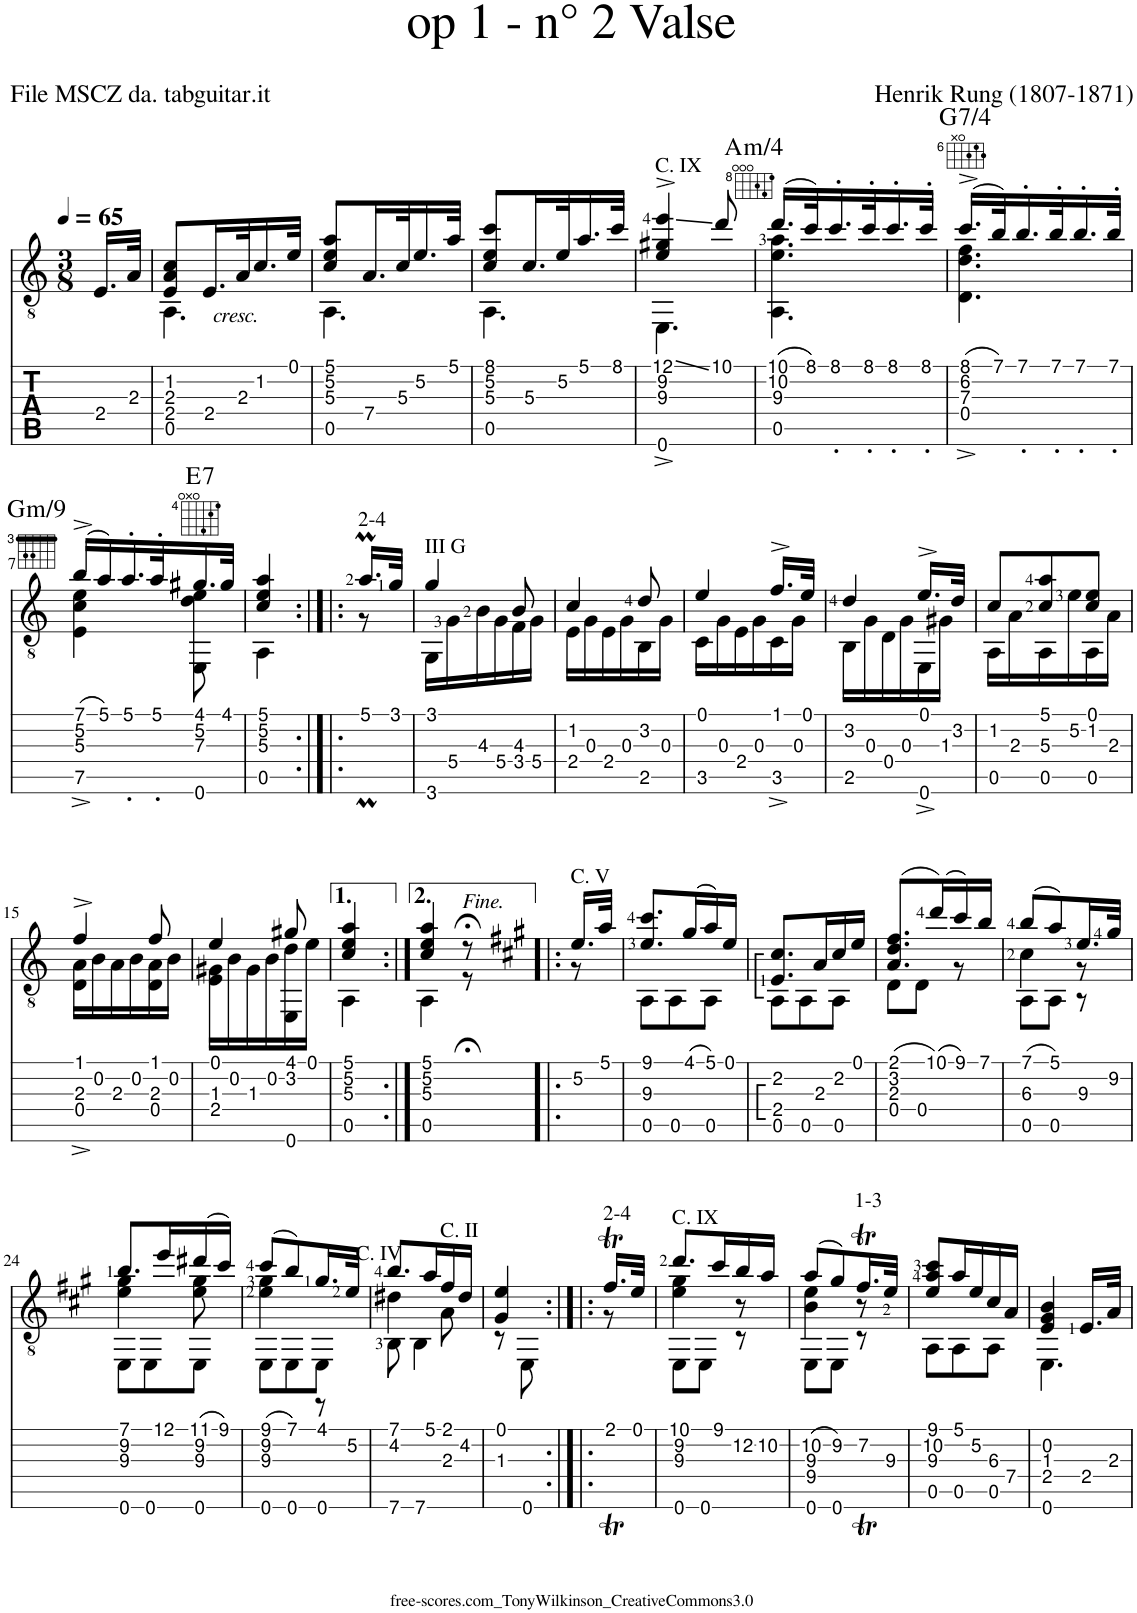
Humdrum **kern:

**kern	**kern	**harte
*part1	*part1	*part1
*staff2	*staff1	*
*I"Guitar	*	*
*I'Guit.	*	*
*stria6	*	*
*	*clefGv2	*
*k[]	*k[]	*
*M3/8	*M3/8	*
*MM65	*MM65	*
=	=	=
16.ELL	16.E/LL	.
32AJJk	32A/JJk	.
=1	=1	=1
*^	*^	*
8E\ 8A\ 8c\L	4.AA	8E/ 8A/ 8c/L	4.AA\	.
!LO:TX:a:i:t=cresc.	!	!	!	!
16.EL	.	16.E/L	.	.
32AK	.	32A/K	.	.
16.c	.	16.c/	.	.
32eJJk	.	32e/JJk	.	.
=2	=2	=2	=2	=2
8c\ 8e\ 8a\L	4.AA	8c/ 8e/ 8a/L	4.AA\	.
16.AL	.	16.A/L	.	.
32cK	.	32c/K	.	.
16.e	.	16.e/	.	.
32aJJk	.	32a/JJk	.	.
=3	=3	=3	=3	=3
8c\ 8e\ 8cc\L	4.AA	8c/ 8e/ 8cc/L	4.AA\	.
16.cL	.	16.c/L	.	.
32eK	.	32e/K	.	.
16.a	.	16.a/	.	.
32ccJJk	.	32cc/JJk	.	.
=4	=4	=4	=4	=4
!	!	!LO:TX:a:t=C. IX	!	!
4e^ 4g#^ 4ee^	4.EE	4e/^ 4g#X/^ 4ee/^	4.EE\	.
8dd	.	8dd/	.	.
=5	=5	=5	=5	=5
!	!	!	!	!LO:H:kt=m
16.ddLL	4.AA 4.e 4.a	(16.dd/LL	4.AA\ 4.e\ 4.a\	A:min(4)
32ccK	.	32cc/K)	.	.
16.cc'	.	16.cc'/	.	.
32cc'K	.	32cc'/K	.	.
16.cc'	.	16.cc'/	.	.
32cc'JJk	.	32cc'/JJk	.	.
=6	=6	=6	=6	=6
!	!	!	!	!LO:H:kt=7/4
16.cc^LL	4.D 4.d 4.f	(16.cc^/LL	4.D\ 4.d\ 4.f\	G:maj
32bK	.	32b/K)	.	.
16.b'	.	16.b'/	.	.
32b'K	.	32b'/K	.	.
16.b'	.	16.b'/	.	.
32b'JJk	.	32b'/JJk	.	.
!!LO:LB:g=z	!!
=7	=7	=7	=7	=7
!	!	!	!	!LO:H:kt=m9
16b^LL	4E 4c 4e	(16b^/LL	4E\ 4c\ 4e\	G:min9
16a	.	16a/)	.	.
16.a'	.	16.a'/	.	.
32a'K	.	32a'/K	.	.
!	!	!	!	!LO:H:kt=7
16.g#	8EE 8d 8e	16.g#X/	8EE\ 8d\ 8e\	E:7
32g#JJk	.	32g#/JJk	.	.
=8	=8	=8	=8	=8
4c 4e 4a	4AA	4c/ 4e/ 4a/	4AA\	.
=9:|!|:	=9:|!|:	=9:|!|:	=9:|!|:	=9:|!|:
!	!	!LO:TX:a:t=2-4	!	!
16.aMLL	8r	16.aM/LL	8r	.
32gJJk	.	32g/JJk	.	.
=10	=10	=10	=10	=10
!	!	!LO:TX:a:t=III G	!	!
4g	16GGLL	4g/	16GG\LL	.
.	16G	.	16G\	.
.	16B	.	16B\	.
.	16G	.	16G\	.
8B	16F	8B/	16F\	.
.	16GJJ	.	16G\JJ	.
=11	=11	=11	=11	=11
4c	16ELL	4c/	16E\LL	.
.	16G	.	16G\	.
.	16E	.	16E\	.
.	16G	.	16G\	.
8d	16BB	8d/	16BB\	.
.	16GJJ	.	16G\JJ	.
=12	=12	=12	=12	=12
4e	16CLL	4e/	16C\LL	.
.	16G	.	16G\	.
.	16E	.	16E\	.
.	16G	.	16G\	.
16.f^LL	16C	16.f^/LL	16C\	.
.	16GJJ	.	16G\JJ	.
32eJJk	.	32e/JJk	.	.
=13	=13	=13	=13	=13
4d	16BBLL	4d/	16BB\LL	.
.	16G	.	16G\	.
.	16D	.	16D\	.
.	16G	.	16G\	.
16.e^LL	16EE	16.e^/LL	16EE\	.
.	16G#JJ	.	16G#X\JJ	.
32dJJk	.	32d/JJk	.	.
=14	=14	=14	=14	=14
8cL	16AALL	8c/L	16AA\LL	.
.	16A	.	16A\	.
8c\ 8a\	16AA	8c/ 8a/	16AA\	.
.	16e	.	16e\	.
8c\ 8e\J	16AA	8c/ 8e/J	16AA\	.
.	16AJJ	.	16A\JJ	.
!!LO:LB:g=z	!!
=15	=15	=15	=15	=15
4f^	16D\ 16A\LL	4f^/	16D\ 16A\LL	.
.	16B	.	16B\	.
.	16A	.	16A\	.
.	16B	.	16B\	.
8f	16D\ 16A\	8f/	16D\ 16A\	.
.	16BJJ	.	16B\JJ	.
=16	=16	=16	=16	=16
4e	16E\ 16G#\LL	4e/	16E\ 16G#X\LL	.
.	16B	.	16B\	.
.	16G#	.	16G#\	.
.	16B	.	16B\	.
8g#	16EE\ 16d\	8g#X/	16EE\ 16d\	.
.	16eJJ	.	16e\JJ	.
=17	=17	=17	=17	=17
4c 4e 4a	4AA	4c/ 4e/ 4a/	4AA\	.
=18:|!	=18:|!	=18:|!	=18:|!	=18:|!
4c 4e 4a	4AA	4c/ 4e/ 4a/	4AA\	.
8r;<	8r	8r;<	8r	.
=19!|:	=19!|:	=19!|:	=19!|:	=19!|:
*k[f#c#g#]	*	*k[f#c#g#]	*	*
!	!	!LO:TX:a:t=C. V	!	!
16.eLL	8r	16.e/LL	8r	.
32aJJk	.	32a/JJk	.	.
=20	=20	=20	=20	=20
8.e\ 8.cc#\L	8AAL	8.e/ 8.cc#/L	8AA\L	.
.	8AA	.	8AA\	.
16g#L	.	(16g#/L	.	.
16a	8AAJ	16a/)	8AA\J	.
16eJJ	.	16e/JJ	.	.
=21	=21	=21	=21	=21
8.E:\ 8.c#:\L	8AAL	8.E/: 8.c#/:L	8AA\L	.
.	8AA	.	8AA\	.
16AL	.	16A/L	.	.
16c#	8AAJ	16c#/	8AA\J	.
16eJJ	.	16e/JJ	.	.
=22	=22	=22	=22	=22
8.A\ 8.d\ 8.f#\L	8DL	(8.A/ 8.d/ 8.f#/L	8D\L	.
.	8DJ	.	8D\J	.
16ddL	.	(16dd/L)	.	.
16cc#	8r	16cc#/)	8r	.
16bJJ	.	16b/JJ	.	.
=23	=23	=23	=23	=23
*	*^	*	*^	*
8bL	8AAL	4c#	(8b/L	8AA\L	4c#\	.
8a	8AAJ	.	8a/)	8AA\J	.	.
16.eL	8r	8r	16.e/L	8r	8r	.
32g#JJk	.	.	32g#/JJk	.	.	.
!!LO:LB:g=z	!!	!!
=24	=24	=24	=24	=24	=24	=24
8.bL	8EEL	4e 4g#	8.b/L	8EE\L	4e\ 4g#\	.
.	8EE	.	.	8EE\	.	.
16eeL	.	.	16ee/L	.	.	.
16dd#	8EEJ	8e 8g#	(16dd#X/	8EE\J	8e\ 8g#\	.
16cc#JJ	.	.	16cc#/JJ)	.	.	.
=25	=25	=25	=25	=25	=25	=25
8cc#L	8EEL	4e 4g#	(8cc#/L	8EE\L	4e\ 4g#\	.
8b	8EE	.	8b/)	8EE\	.	.
16.g#L	8EEJ	8r	16.g#/L	8EE\J	8r	.
32eJJk	.	.	32e/JJk	.	.	.
=26	=26	=26	=26	=26	=26	=26
!	!	!	!LO:TX:a:t=C. IV	!	!	!
8.bL	8BB	4d#	8.b/L	8BB\	4d#X\	.
.	4BB	.	.	4BB\	.	.
16aL	.	.	16a/L	.	.	.
!	!	!	!LO:TX:a:t=C. II	!	!	!
16f#	.	8A	16f#/	.	8A\	.
16d#JJ	.	.	16d#/JJ	.	.	.
*	*v	*v	*	*	*	*
*	*	*	*v	*v	*
=27	=27	=27	=27	=27
4G# 4e	8r	4G#/ 4e/	8r	.
.	8EE	.	8EE\	.
=28:|!|:	=28:|!|:	=28:|!|:	=28:|!|:	=28:|!|:
!	!	!LO:TX:a:t=2-4	!	!
16.f#TLL	8r	16.f#T/LL	8r	.
32eJJk	.	32e/JJk	.	.
=29	=29	=29	=29	=29
*	*^	*	*^	*
!	!	!	!LO:TX:a:t=C. IX	!	!	!
8.ddL	4e 4g#	8EEL	8.dd/L	4e\ 4g#\	8EE\L	.
.	.	8EEJ	.	.	8EE\J	.
16cc#L	.	.	16cc#/L	.	.	.
16b	8r	8r	16b/	8r	8r	.
16aJJ	.	.	16a/JJ	.	.	.
=30	=30	=30	=30	=30	=30	=30
8aL	4B 4e	8EEL	(8a/L	4B\ 4e\	8EE\L	.
8g#	.	8EEJ	8g#/)	.	8EE\J	.
!	!	!	!LO:TX:a:t=1-3	!	!	!
16.f#TL	8r	8r	16.f#T/L	8r	8r	.
32eJJk	.	.	32e/JJk	.	.	.
*	*v	*v	*	*	*	*
*	*	*	*v	*v	*
=31	=31	=31	=31	=31
8e\ 8a\ 8cc#\L	8AAL	8e/ 8a/ 8cc#/L	8AA\L	.
16aL	8AA	16a/L	8AA\	.
16e	.	16e/	.	.
16c#	8AAJ	16c#/	8AA\J	.
16AJJ	.	16A/JJ	.	.
=32	=32	=32	=32	=32
4E 4G# 4B	4.EE	4E/ 4G#/ 4B/	4.EE\	.
16.ELL	.	16.E/LL	.	.
32AJJk	.	32A/JJk	.	.
*v	*v	*	*	*
*	*v	*v	*
=	=	=
*-	*-	*-
